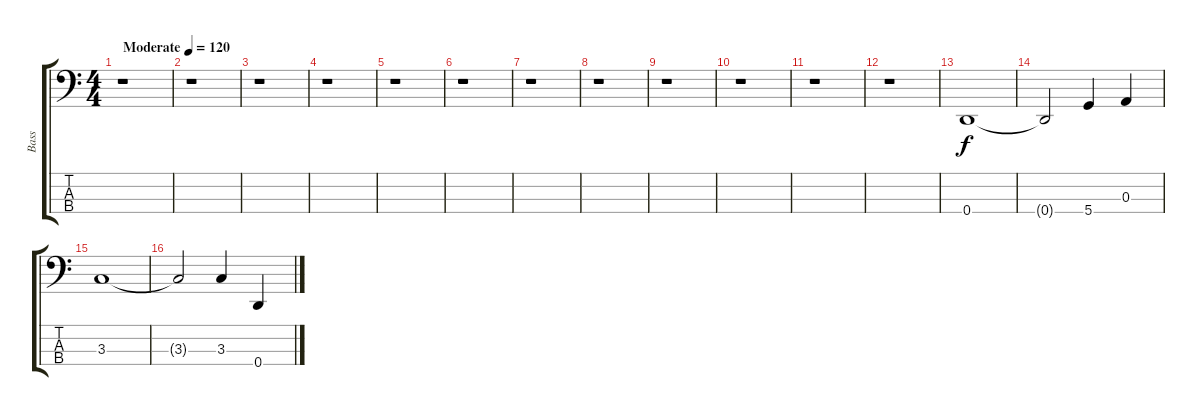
\track ("Bass" "Bass") {instrument electricbassfinger}
\staff {score tabs}
\tuning (G2 D2 A1 D1) {hide}
\ts (4 4)
\tempo (120 "Moderate")
\clef f4
\ks c
r.1{dy f instrument electricbassfinger} |
r.1 |
r.1 |
r.1 |
r.1 |
r.1 |
r.1 |
r.1 |
r.1 |
r.1 |
r.1 |
r.1 |
0.4.1 |
0.4{t}.2 5.4.4 0.3.4 |
3.3.1 |
3.3{t}.2 3.3.4 0.4.4
